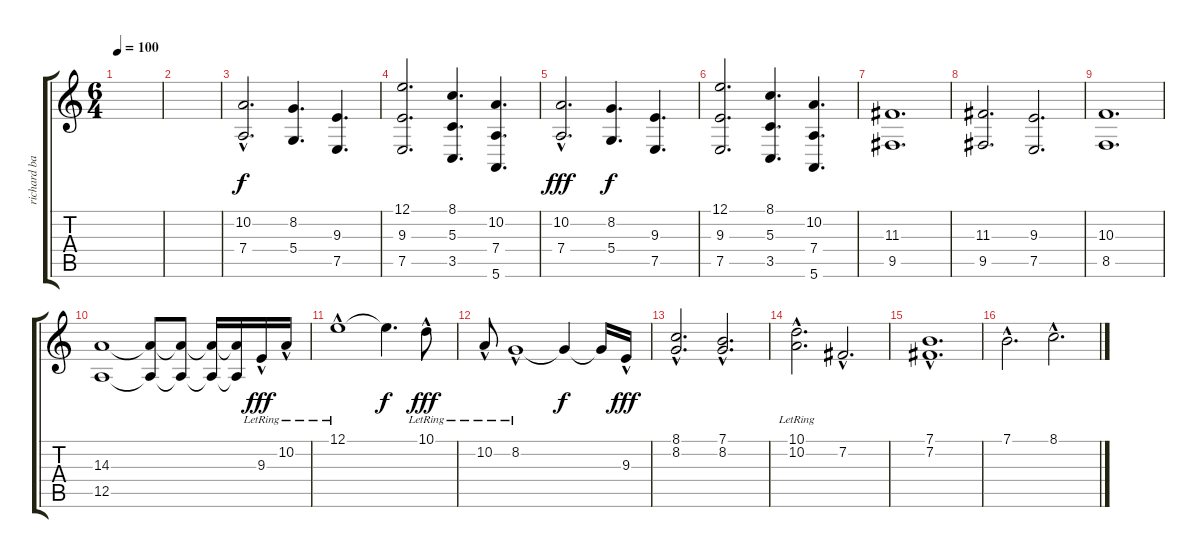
\track ("richard barbieri" "richard ba") {instrument electricpiano1}
\staff {score tabs}
\tuning (E4 B3 G3 D3 A2 E2) {hide}
\ts (6 4)
\tempo 100
\clef g2
\ks c
|
|
(10.2 7.4{hac}).2{d} (8.2 5.4).4{d dy f} (9.3 7.5).4{d} |
(12.1 9.3 7.5).2{d} (8.1 5.3 3.5).4{d} (10.2 7.4 5.6).4{d} |
(10.2 7.4{hac}).2{d dy fff} (8.2 5.4).4{d dy f} (9.3 7.5).4{d} |
(12.1 9.3 7.5).2{d} (8.1 5.3 3.5).4{d} (10.2 7.4 5.6).4{d} |
(11.3 9.5).1{d} |
(11.3 9.5).2{d} (9.3 7.5).2{d} |
(10.3 8.5).1{d} |
(14.3 12.5).1 (14.3{t} 12.5{t}).8 (14.3{t} 12.5{t}).8 (14.3{t} 12.5{t}).16 (14.3{t} 12.5{t}).16 9.3{hac lr}.16{dy fff} 10.2{hac lr}.16 |
12.1{hac lr}.1 12.1{t}.4{d dy f} 10.1{hac lr}.8{dy fff} |
10.2{hac lr}.8 8.2{hac lr}.1 8.2{t}.4{dy f} 8.2{t}.16 9.3{hac}.16{dy fff} |
(8.1{hac} 8.2{hac}).2{d} (7.1{hac} 8.2{hac}).2{d} |
(10.1{hac lr} 10.2{hac}).2{d} 7.2{hac}.2{d} |
(7.1{hac} 7.2{hac}).1{d} |
7.1{hac}.2{d} 8.1{hac}.2{d}
